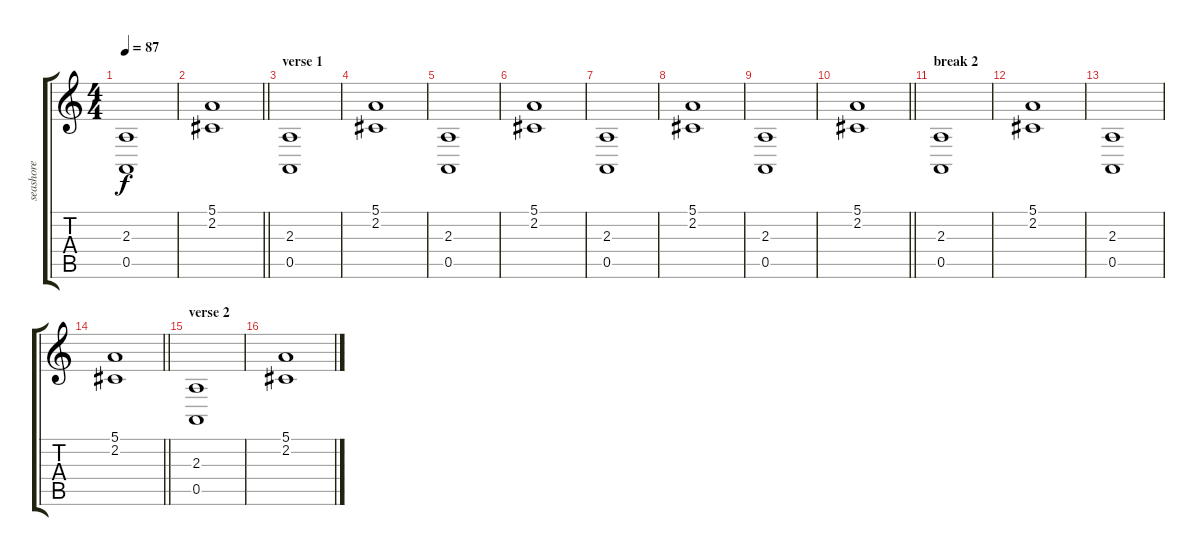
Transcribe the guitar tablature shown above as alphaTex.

\track ("seashore" "seashore") {instrument seashore}
\staff {score tabs}
\tuning (E4 B3 G3 D3 A2 E2) {hide}
\ts (4 4)
\tempo 87
\clef g2
\ks c
(2.3 0.5).1{dy f} |
\barLineRight lightlight
(5.1 2.2).1 |
\section ("" "verse 1")
(2.3 0.5).1 |
(5.1 2.2).1 |
(2.3 0.5).1 |
(5.1 2.2).1 |
(2.3 0.5).1 |
(5.1 2.2).1 |
(2.3 0.5).1 |
\barLineRight lightlight
(5.1 2.2).1 |
\section ("" "break 2")
(2.3 0.5).1 |
(5.1 2.2).1 |
(2.3 0.5).1 |
\barLineRight lightlight
(5.1 2.2).1 |
\section ("" "verse 2")
(2.3 0.5).1 |
(5.1 2.2).1
